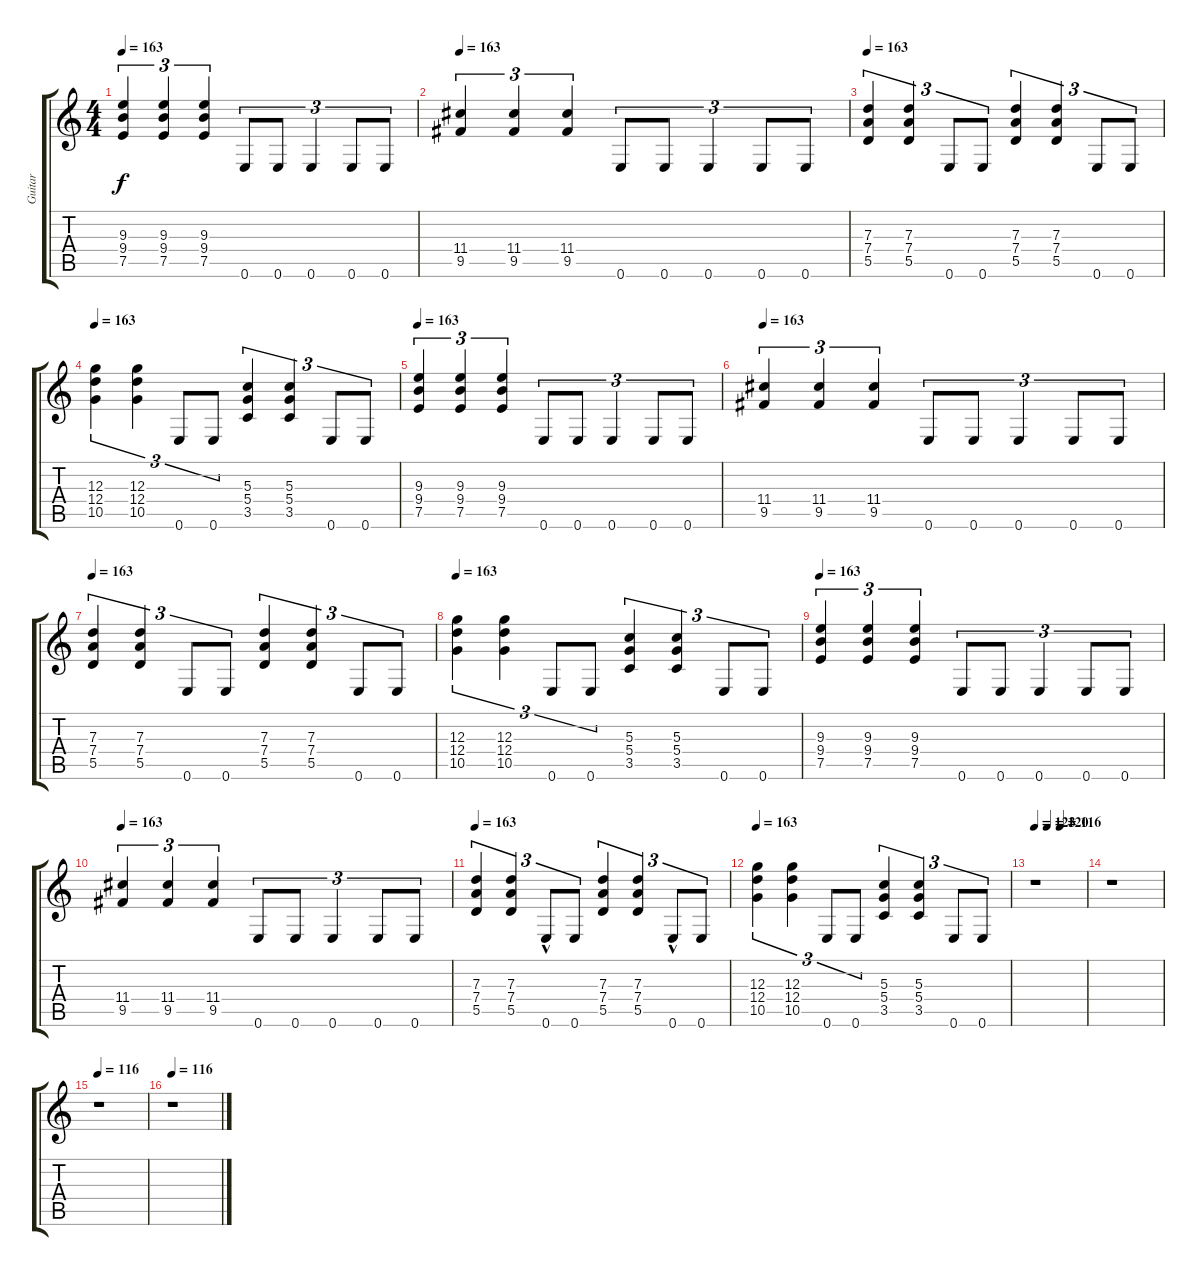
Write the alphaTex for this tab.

\track ("Guitar " "Guitar ") {instrument distortionguitar}
\staff {score tabs}
\tuning (E4 B3 G3 D3 A2 E2) {hide}
\ts (4 4)
\tempo 163
\clef g2
\ks c
(9.3 9.4 7.5).4{tu (3 2) dy f} (9.3 9.4 7.5).4{tu (3 2)} (9.3 9.4 7.5).4{tu (3 2)} 0.6.8{tu (3 2)} 0.6.8{tu (3 2)} 0.6.4{tu (3 2)} 0.6.8{tu (3 2)} 0.6.8{tu (3 2)} |
\tempo 163
(11.4 9.5).4{tu (3 2)} (11.4 9.5).4{tu (3 2)} (11.4 9.5).4{tu (3 2)} 0.6.8{tu (3 2)} 0.6.8{tu (3 2)} 0.6.4{tu (3 2)} 0.6.8{tu (3 2)} 0.6.8{tu (3 2)} |
\tempo 163
(7.3 7.4 5.5).4{tu (3 2)} (7.3 7.4 5.5).4{tu (3 2)} 0.6.8{tu (3 2)} 0.6.8{tu (3 2)} (7.3 7.4 5.5).4{tu (3 2)} (7.3 7.4 5.5).4{tu (3 2)} 0.6.8{tu (3 2)} 0.6.8{tu (3 2)} |
\tempo 163
(12.3 12.4 10.5).4{tu (3 2)} (12.3 12.4 10.5).4{tu (3 2)} 0.6.8{tu (3 2)} 0.6.8{tu (3 2)} (5.3 5.4 3.5).4{tu (3 2)} (5.3 5.4 3.5).4{tu (3 2)} 0.6.8{tu (3 2)} 0.6.8{tu (3 2)} |
\tempo 163
(9.3 9.4 7.5).4{tu (3 2)} (9.3 9.4 7.5).4{tu (3 2)} (9.3 9.4 7.5).4{tu (3 2)} 0.6.8{tu (3 2)} 0.6.8{tu (3 2)} 0.6.4{tu (3 2)} 0.6.8{tu (3 2)} 0.6.8{tu (3 2)} |
\tempo 163
(11.4 9.5).4{tu (3 2)} (11.4 9.5).4{tu (3 2)} (11.4 9.5).4{tu (3 2)} 0.6.8{tu (3 2)} 0.6.8{tu (3 2)} 0.6.4{tu (3 2)} 0.6.8{tu (3 2)} 0.6.8{tu (3 2)} |
\tempo 163
(7.3 7.4 5.5).4{tu (3 2)} (7.3 7.4 5.5).4{tu (3 2)} 0.6.8{tu (3 2)} 0.6.8{tu (3 2)} (7.3 7.4 5.5).4{tu (3 2)} (7.3 7.4 5.5).4{tu (3 2)} 0.6.8{tu (3 2)} 0.6.8{tu (3 2)} |
\tempo 163
(12.3 12.4 10.5).4{tu (3 2)} (12.3 12.4 10.5).4{tu (3 2)} 0.6.8{tu (3 2)} 0.6.8{tu (3 2)} (5.3 5.4 3.5).4{tu (3 2)} (5.3 5.4 3.5).4{tu (3 2)} 0.6.8{tu (3 2)} 0.6.8{tu (3 2)} |
\tempo 163
(9.3 9.4 7.5).4{tu (3 2)} (9.3 9.4 7.5).4{tu (3 2)} (9.3 9.4 7.5).4{tu (3 2)} 0.6.8{tu (3 2)} 0.6.8{tu (3 2)} 0.6.4{tu (3 2)} 0.6.8{tu (3 2)} 0.6.8{tu (3 2)} |
\tempo 163
(11.4 9.5).4{tu (3 2)} (11.4 9.5).4{tu (3 2)} (11.4 9.5).4{tu (3 2)} 0.6.8{tu (3 2)} 0.6.8{tu (3 2)} 0.6.4{tu (3 2)} 0.6.8{tu (3 2)} 0.6.8{tu (3 2)} |
\tempo 163
(7.3 7.4 5.5).4{tu (3 2)} (7.3 7.4 5.5).4{tu (3 2)} 0.6{hac}.8{tu (3 2)} 0.6.8{tu (3 2)} (7.3 7.4 5.5).4{tu (3 2)} (7.3 7.4 5.5).4{tu (3 2)} 0.6{hac}.8{tu (3 2)} 0.6.8{tu (3 2)} |
\tempo 163
(12.3 12.4 10.5).4{tu (3 2)} (12.3 12.4 10.5).4{tu (3 2)} 0.6.8{tu (3 2)} 0.6.8{tu (3 2)} (5.3 5.4 3.5).4{tu (3 2)} (5.3 5.4 3.5).4{tu (3 2)} 0.6.8{tu (3 2)} 0.6.8{tu (3 2)} |
\tempo 123
\tempo (120 0.25)
\tempo (116 0.5)
r.1 |
r.1 |
\tempo 116
r.1 |
\tempo 116
r.1
